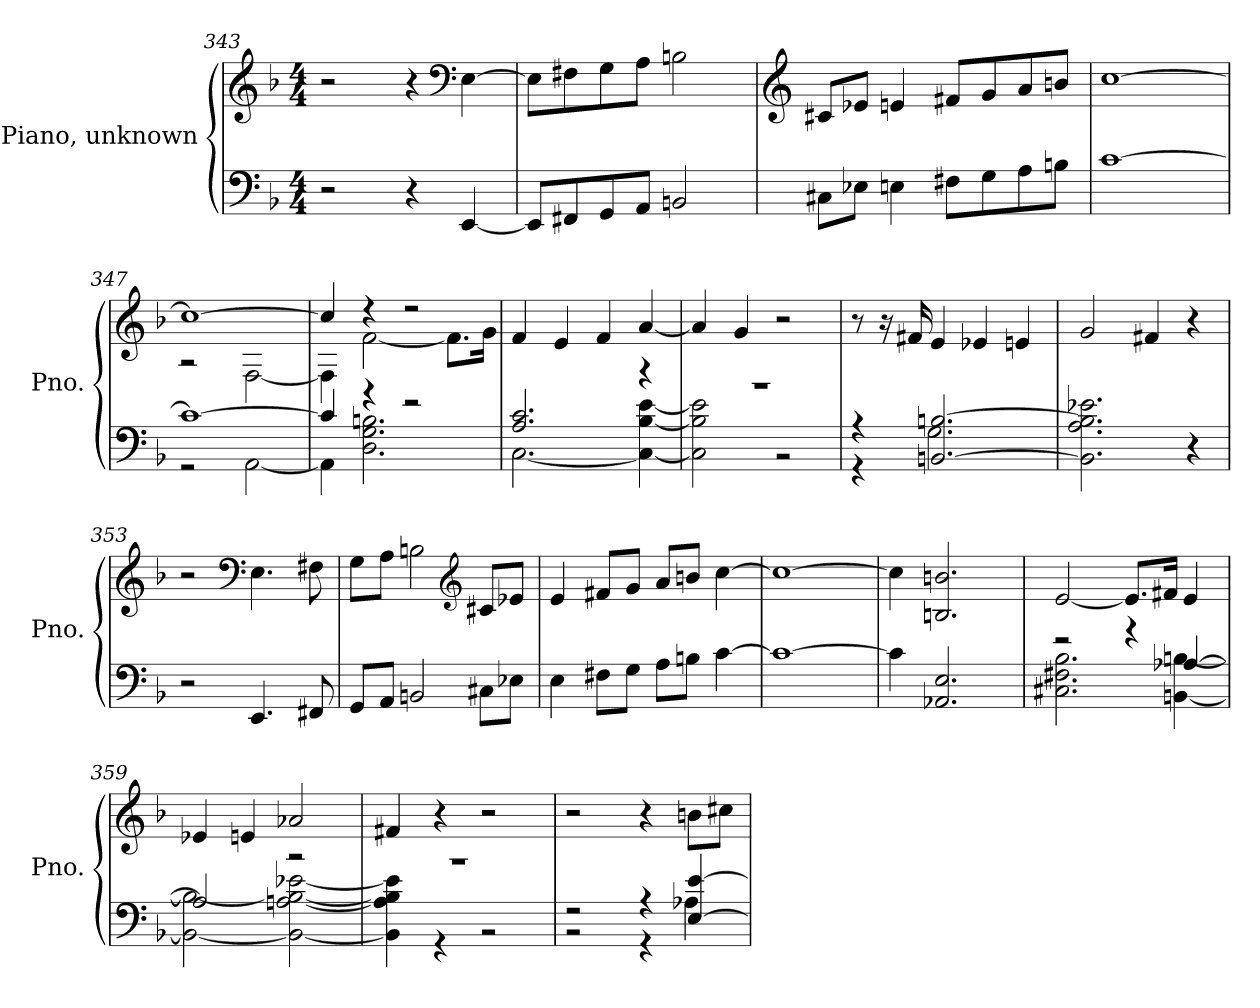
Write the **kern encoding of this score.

**kern	**kern
*part1	*part1
*staff2	*staff1
*I"Piano, unknown	*
*I'Pno.	*
!!LO:LB:g=z
*clefF4	*clefG2
*k[b-]	*k[b-]
*M4/4	*M4/4
=343	=343
2r	2r
4r	4r
*	*clefF4
[4EE/	[4E\
=344	=344
8EE/L]	8E\L]
8FF#X/	8F#X\
8GG/	8G\
8AA/J	8A\J
2BBn/	2Bn\
=345	=345
*	*clefG2
8C#X\L	8c#X/L
8E-X\J	8e-X/J
4En\	4en/
8F#X\L	8f#X/L
8G\	8g/
8A\	8a/
8Bn\J	8bn/J
=346	=346
[1c	[1cc
=347	=347
*^	*^
1c_	2r	1cc_	2r
.	[2AA\	.	[2F\
=348	=348	=348	=348
4c/]	4AA\]	4cc/]	4F\]
4r	2.D\ 2.G\ 2.Bn\	4r	[2f\
2r	.	2r	.
.	.	.	8.f\L]
.	.	.	16g\Jk
*	*	*v	*v
=349	=349	=349
2.A/ 2.c/	[2.C\	4f/
.	.	4e/
.	.	4f/
4r	4C\_ [4B-\ [4e\	[4a/
!!LO:LB:g=z
=350	=350	=350
1r	2C\] 2B-\] 2e\]	4a/]
.	.	4g/
.	2r	2r
=351	=351	=351
4r	4r	8r
.	.	16r
.	.	16f#X/
[2.BBn/ [2.Bn/	2.G\	4e/
.	.	4e-X/
.	.	4en/
*v	*v	*
=352	=352
2.BB\] 2.A\ 2.B\] 2.e-X\	2g/
.	4f#X/
4r	4r
=353	=353
2r	2r
*	*clefF4
4.EE/	4.E\
8FF#X/	8F#X\
=354	=354
8GG/L	8G\L
8AA/J	8A\J
2BBn/	2Bn\
*	*clefG2
8C#X\L	8c#X/L
8E-X\J	8e-X/J
=355	=355
4E\	4e/
8F#X\L	8f#X/L
8G\J	8g/J
8A\L	8a/L
8Bn\J	8bn/J
[4c\	[4cc\
!!LO:PB:g=z
=356	=356
1c_	1cc_
=357	=357
4c\]	4cc\]
2.AA-X/ 2.E/	2.Bn/ 2.bn/
=358	=358
*^	*
2r	2.C#X\ 2.F#X\ 2.B-\	[2e/
4r	.	8.e/L]
.	.	16f#X/Jk
[4A-X/	[4BBn\ [4Bn\	4e/
=359	=359	=359
2A-/]	2BB\_ 2B\_	4e-X/
.	.	4en/
2r	2BB\_ [2An\ 2B\_ [2e-X\	2a-X/
=360	=360	=360
1r	4BB\] 4A\] 4B\] 4e-\]	4f#X/
.	4r	4r
.	2r	2r
=361	=361	=361
2r	2r	2r
4r	4r	4r
[4E/ [4e/	4A-X\	8bn\L
.	.	8cc#X\J
*v	*v	*
=	=
*-	*-
